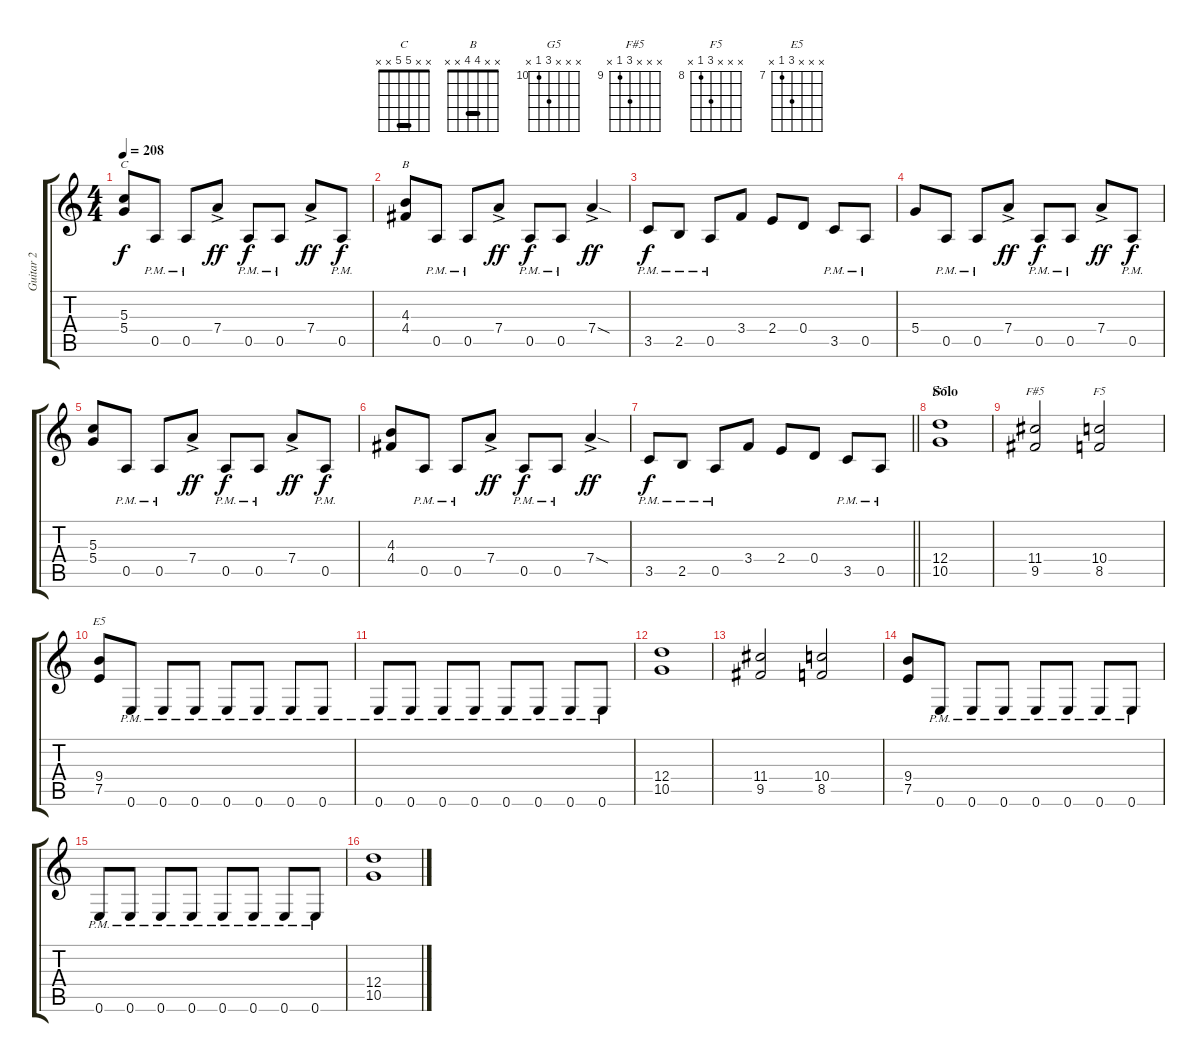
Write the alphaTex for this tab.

\track ("Guitar 2" "Guitar 2") {instrument distortionguitar}
\staff {score tabs}
\tuning (E4 B3 G3 D3 A2 E2) {hide}
\chord ("C" x x 5 5 x x) {barre 5}
\chord ("B" x x 4 4 x x) {barre 4}
\chord ("G5" x x x 12 10 x) {firstfret 10}
\chord ("F#5" x x x 11 9 x) {firstfret 9}
\chord ("F5" x x x 10 8 x) {firstfret 8}
\chord ("E5" x x x 9 7 x) {firstfret 7}
\ts (4 4)
\tempo 208
\clef g2
\ks c
(5.3 5.4).8{ch "C" dy f} 0.5{pm}.8 0.5{pm}.8 7.4{ac}.8{dy ff} 0.5{pm}.8{dy f} 0.5{pm}.8 7.4{ac}.8{dy ff} 0.5{pm}.8{dy f} |
(4.3 4.4).8{ch "B"} 0.5{pm}.8 0.5{pm}.8 7.4{ac}.8{dy ff} 0.5{pm}.8{dy f} 0.5{pm}.8 7.4{sod ac}.4{dy ff} |
3.5{pm}.8{dy f} 2.5{pm}.8 0.5{pm}.8 3.4.8 2.4.8 0.4.8 3.5{pm}.8 0.5{pm}.8 |
5.4.8 0.5{pm}.8 0.5{pm}.8 7.4{ac}.8{dy ff} 0.5{pm}.8{dy f} 0.5{pm}.8 7.4{ac}.8{dy ff} 0.5{pm}.8{dy f} |
(5.3 5.4).8 0.5{pm}.8 0.5{pm}.8 7.4{ac}.8{dy ff} 0.5{pm}.8{dy f} 0.5{pm}.8 7.4{ac}.8{dy ff} 0.5{pm}.8{dy f} |
(4.3 4.4).8 0.5{pm}.8 0.5{pm}.8 7.4{ac}.8{dy ff} 0.5{pm}.8{dy f} 0.5{pm}.8 7.4{sod ac}.4{dy ff} |
\barLineRight lightlight
3.5{pm}.8{dy f} 2.5{pm}.8 0.5{pm}.8 3.4.8 2.4.8 0.4.8 3.5{pm}.8 0.5{pm}.8 |
\section ("" "Solo")
(12.4 10.5).1{ch "G5"} |
(11.4 9.5).2{ch "F#5"} (10.4 8.5).2{ch "F5"} |
(9.4 7.5).8{ch "E5"} 0.6{pm}.8 0.6{pm}.8 0.6{pm}.8 0.6{pm}.8 0.6{pm}.8 0.6{pm}.8 0.6{pm}.8 |
0.6{pm}.8 0.6{pm}.8 0.6{pm}.8 0.6{pm}.8 0.6{pm}.8 0.6{pm}.8 0.6{pm}.8 0.6{pm}.8 |
(12.4 10.5).1 |
(11.4 9.5).2 (10.4 8.5).2 |
(9.4 7.5).8 0.6{pm}.8 0.6{pm}.8 0.6{pm}.8 0.6{pm}.8 0.6{pm}.8 0.6{pm}.8 0.6{pm}.8 |
0.6{pm}.8 0.6{pm}.8 0.6{pm}.8 0.6{pm}.8 0.6{pm}.8 0.6{pm}.8 0.6{pm}.8 0.6{pm}.8 |
(12.4 10.5).1
